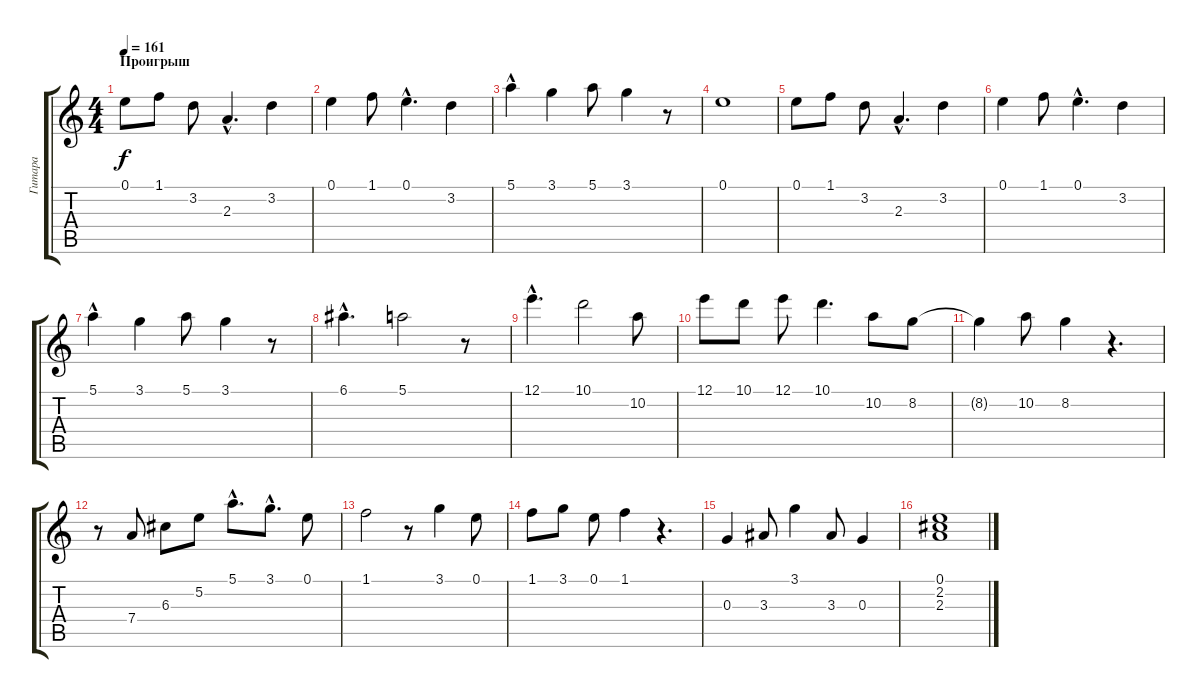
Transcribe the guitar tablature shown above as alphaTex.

\track ("Гитара" "Гитара") {instrument acousticguitarnylon}
\staff {score tabs}
\tuning (E4 B3 G3 D3 A2 E2) {hide}
\ts (4 4)
\section ("" "Проигрыш")
\tempo 161
\clef g2
\ks c
0.1.8{dy f} 1.1.8 3.2.8 2.3{hac}.4{d} 3.2.4 |
0.1.4 1.1.8 0.1{hac}.4{d} 3.2.4 |
5.1{hac}.4 3.1.4 5.1.8 3.1.4 r.8 |
0.1.1 |
0.1.8 1.1.8 3.2.8 2.3{hac}.4{d} 3.2.4 |
0.1.4 1.1.8 0.1{hac}.4{d} 3.2.4 |
5.1{hac}.4 3.1.4 5.1.8 3.1.4 r.8 |
6.1{hac}.4{d} 5.1.2 r.8 |
12.1{hac}.4{d} 10.1.2 10.2.8 |
12.1.8 10.1.8 12.1.8 10.1.4{d} 10.2.8 8.2.8 |
8.2{t}.4 10.2.8 8.2.4 r.4{d} |
r.8 7.4.8 6.3.8 5.2.8 5.1{hac}.8{d} 3.1{hac}.8{d} 0.1.8 |
1.1.2 r.8 3.1.4 0.1.8 |
1.1.8 3.1.8 0.1.8 1.1.4 r.4{d} |
0.3.4 3.3.8 3.1.4 3.3.8 0.3.4 |
(0.1 2.2 2.3).1
